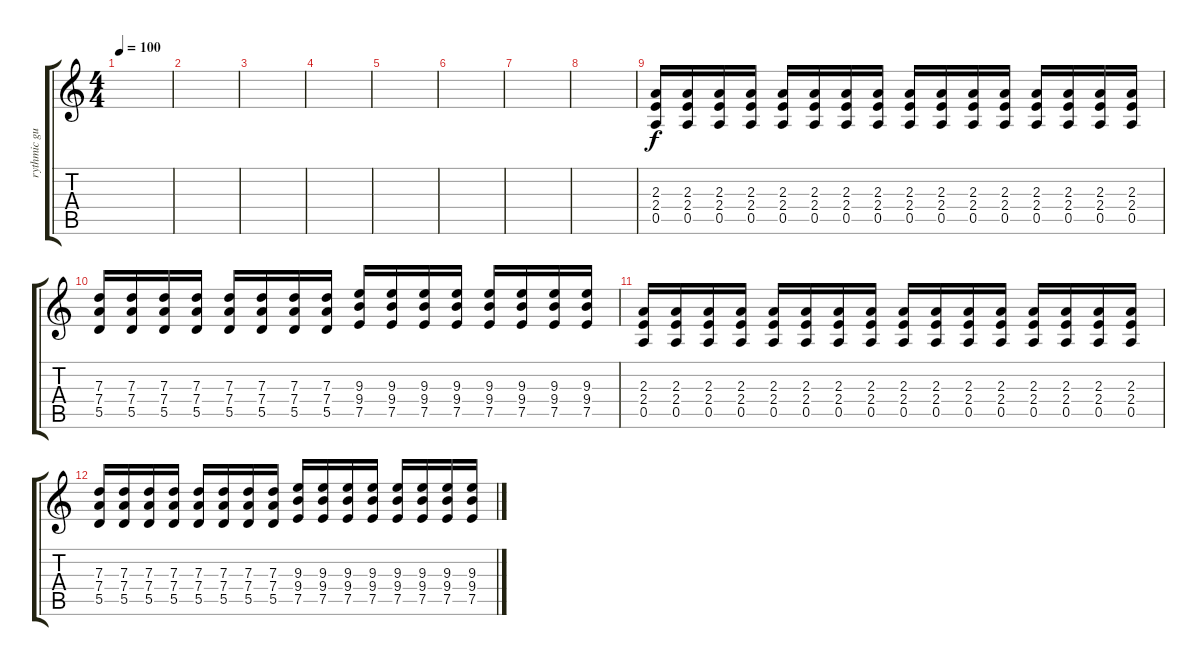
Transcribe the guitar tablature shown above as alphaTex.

\track ("rythmic guitar" "rythmic gu") {instrument overdrivenguitar}
\staff {score tabs}
\tuning (E4 B3 G3 D3 A2 E2) {hide}
\ts (4 4)
\tempo 100
\clef g2
\ks c
|
|
|
|
|
|
|
|
(2.3 2.4 0.5).16 (2.3 2.4 0.5).16 (2.3 2.4 0.5).16 (2.3 2.4 0.5).16 (2.3 2.4 0.5).16 (2.3 2.4 0.5).16 (2.3 2.4 0.5).16 (2.3 2.4 0.5).16 (2.3 2.4 0.5).16 (2.3 2.4 0.5).16 (2.3 2.4 0.5).16 (2.3 2.4 0.5).16 (2.3 2.4 0.5).16 (2.3 2.4 0.5).16 (2.3 2.4 0.5).16 (2.3 2.4 0.5).16 |
(7.3 7.4 5.5).16 (7.3 7.4 5.5).16 (7.3 7.4 5.5).16 (7.3 7.4 5.5).16 (7.3 7.4 5.5).16 (7.3 7.4 5.5).16 (7.3 7.4 5.5).16 (7.3 7.4 5.5).16 (9.3 9.4 7.5).16 (9.3 9.4 7.5).16 (9.3 9.4 7.5).16 (9.3 9.4 7.5).16 (9.3 9.4 7.5).16 (9.3 9.4 7.5).16 (9.3 9.4 7.5).16 (9.3 9.4 7.5).16 |
(2.3 2.4 0.5).16 (2.3 2.4 0.5).16 (2.3 2.4 0.5).16 (2.3 2.4 0.5).16 (2.3 2.4 0.5).16 (2.3 2.4 0.5).16 (2.3 2.4 0.5).16 (2.3 2.4 0.5).16 (2.3 2.4 0.5).16 (2.3 2.4 0.5).16 (2.3 2.4 0.5).16 (2.3 2.4 0.5).16 (2.3 2.4 0.5).16 (2.3 2.4 0.5).16 (2.3 2.4 0.5).16 (2.3 2.4 0.5).16 |
(7.3 7.4 5.5).16 (7.3 7.4 5.5).16 (7.3 7.4 5.5).16 (7.3 7.4 5.5).16 (7.3 7.4 5.5).16 (7.3 7.4 5.5).16 (7.3 7.4 5.5).16 (7.3 7.4 5.5).16 (9.3 9.4 7.5).16 (9.3 9.4 7.5).16 (9.3 9.4 7.5).16 (9.3 9.4 7.5).16 (9.3 9.4 7.5).16 (9.3 9.4 7.5).16 (9.3 9.4 7.5).16 (9.3 9.4 7.5).16
